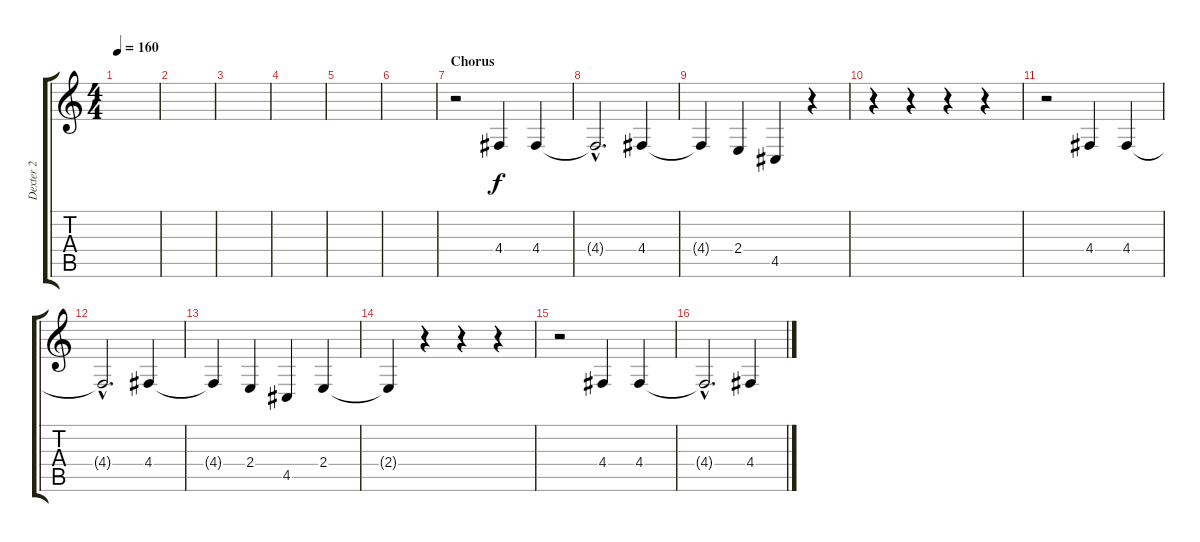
\track ("Dexter 2" "Dexter 2") {instrument englishhorn}
\staff {score tabs}
\tuning (E4 B3 G3 D3 A2 E2) {hide}
\ts (4 4)
\tempo 160
\clef g2
\ks c
|
|
\section ("" "")
|
|
|
|
\section ("" "Chorus")
r.2 4.4.4 4.4.4 |
4.4{hac t}.2{d} 4.4.4 |
4.4{t}.4 2.4.4 4.5.4 r.4 |
r.4 r.4 r.4 r.4 |
r.2 4.4.4 4.4.4 |
4.4{hac t}.2{d} 4.4.4 |
4.4{t}.4 2.4.4 4.5.4 2.4.4 |
2.4{t}.4 r.4 r.4 r.4 |
r.2 4.4.4 4.4.4 |
4.4{hac t}.2{d} 4.4.4
